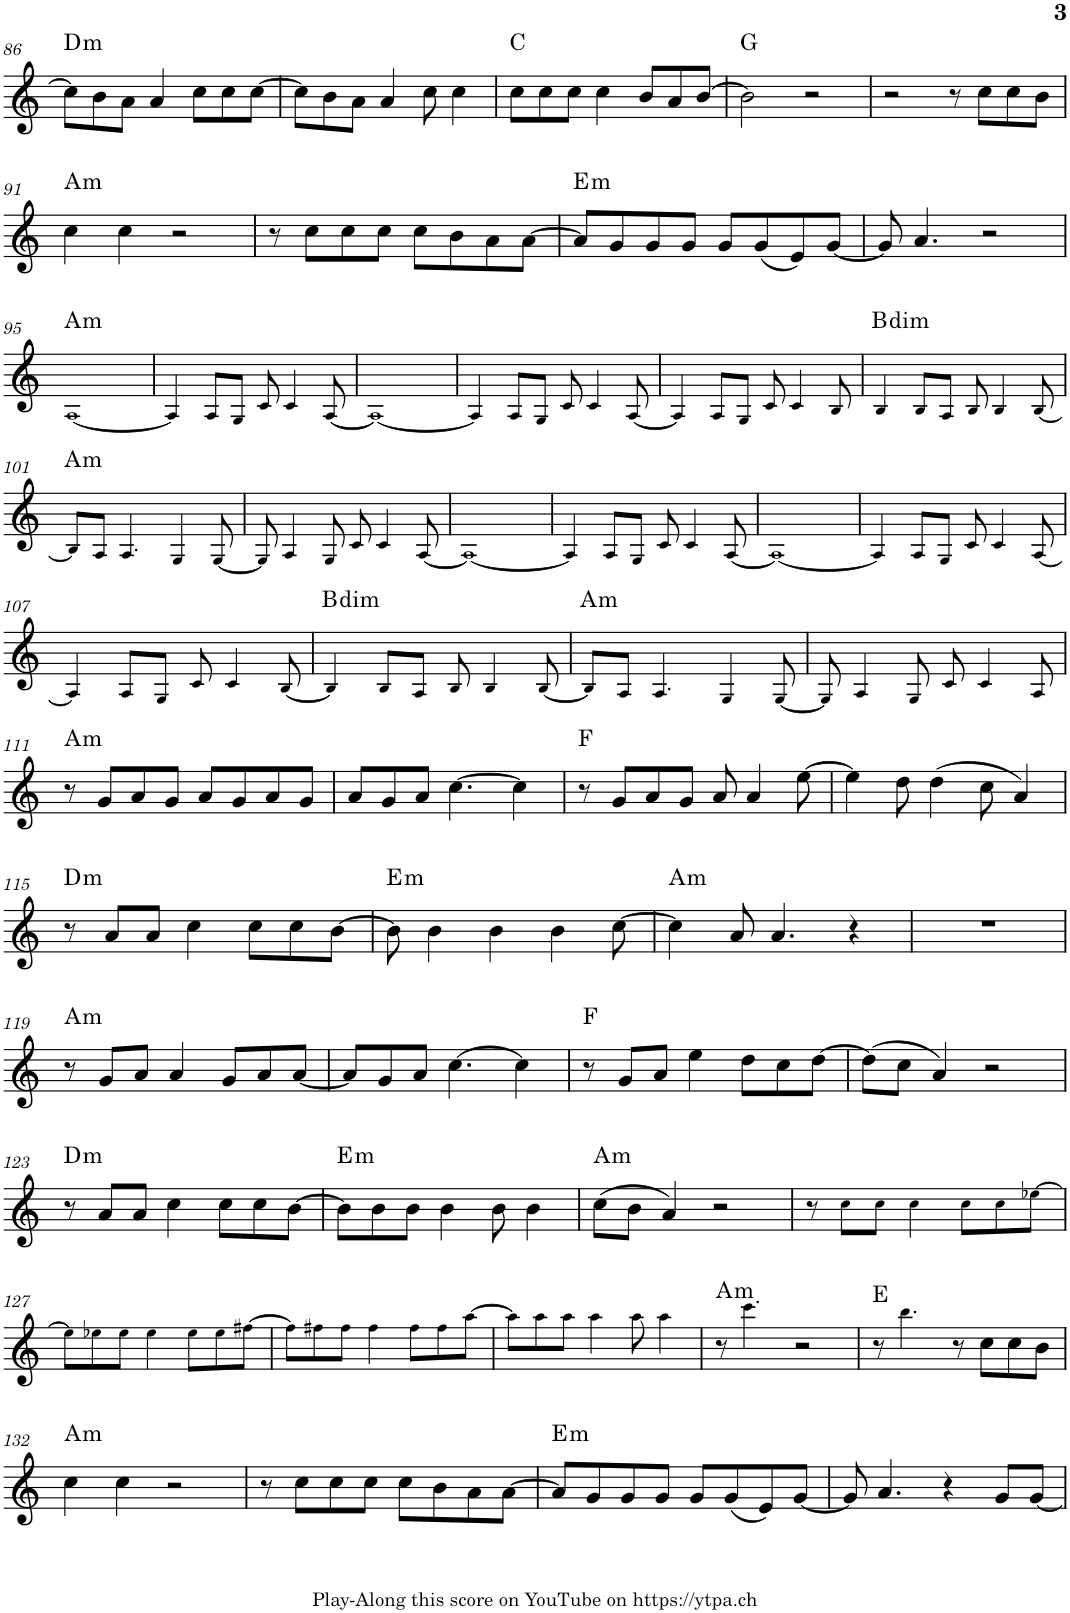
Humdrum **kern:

**kern	**harte
*part1	*part1
*staff1	*
*I"Piano	*
*I'Pno.	*
!!LO:PB:g=z
*clefG2	*
*k[]	*
*M4/4	*
=86	=86
!	!LO:H:kt=m
8cc\L]	D:min
8b\	.
8a\J	.
4a/	.
8cc\L	.
8cc\	.
[8cc\J	.
=87	=87
8cc\L]	.
8b\	.
8a\J	.
4a/	.
8cc\	.
4cc\	.
=88	=88
8cc\L	C:maj
8cc\	.
8cc\J	.
4cc\	.
8b/L	.
8a/	.
[8b/J	.
=89	=89
2b\]	G:maj
2r	.
=90	=90
2r	.
8r	.
8cc\L	.
8cc\	.
8b\J	.
!!LO:LB:g=z
=91	=91
!	!LO:H:kt=m
4cc\	A:min
4cc\	.
2r	.
=92	=92
8r	.
8cc\L	.
8cc\	.
8cc\J	.
8cc\L	.
8b\	.
8a\	.
[8a\J	.
=93	=93
!	!LO:H:kt=m
8a/L]	E:min
8g/	.
8g/	.
8g/J	.
8g/L	.
(8g/	.
8e/)	.
[8g/J	.
=94	=94
8g/]	.
4.a/	.
2r	.
!!LO:LB:g=z
=95	=95
!	!LO:H:kt=m
[1A!	A:min
=96	=96
4A!/]	.
8A!/L	.
8G!/J	.
8c!/	.
4c!/	.
[8A!/	.
=97	=97
1A!_	.
=98	=98
4A!/]	.
8A!/L	.
8G!/J	.
8c!/	.
4c!/	.
[8A!/	.
=99	=99
4A!/]	.
8A!/L	.
8G!/J	.
8c!/	.
4c!/	.
8B!/	.
=100	=100
!	!LO:H:kt=dim
4B!/	B:dim
8B!/L	.
8A!/J	.
8B!/	.
4B!/	.
[8B!/	.
!!LO:LB:g=z
=101	=101
!	!LO:H:kt=m
8B!/L]	A:min
8A!/J	.
4.A!/	.
4G!/	.
[8G!/	.
=102	=102
8G!/]	.
4A!/	.
8G!/	.
8c!/	.
4c!/	.
[8A!/	.
=103	=103
1A!_	.
=104	=104
4A!/]	.
8A!/L	.
8G!/J	.
8c!/	.
4c!/	.
[8A!/	.
=105	=105
1A!_	.
=106	=106
4A!/]	.
8A!/L	.
8G!/J	.
8c!/	.
4c!/	.
[8A!/	.
!!LO:LB:g=z
=107	=107
4A!/]	.
8A!/L	.
8G!/J	.
8c!/	.
4c!/	.
[8B!/	.
=108	=108
!	!LO:H:kt=dim
4B!/]	B:dim
8B!/L	.
8A!/J	.
8B!/	.
4B!/	.
[8B!/	.
=109	=109
!	!LO:H:kt=m
8B!/L]	A:min
8A!/J	.
4.A!/	.
4G!/	.
[8G!/	.
=110	=110
8G!/]	.
4A!/	.
8G!/	.
8c!/	.
4c!/	.
8A!/	.
!!LO:LB:g=z
=111	=111
!	!LO:H:kt=m
8r	A:min
8g/L	.
8a/	.
8g/J	.
8a/L	.
8g/	.
8a/	.
8g/J	.
=112	=112
8a/L	.
8g/	.
8a/J	.
[4.cc\	.
4cc\]	.
=113	=113
8r	F:maj
8g/L	.
8a/	.
8g/J	.
8a/	.
4a/	.
[8ee\	.
=114	=114
4ee\]	.
8dd\	.
(4dd\	.
8cc\	.
4a/)	.
!!LO:LB:g=z
=115	=115
!	!LO:H:kt=m
8r	D:min
8a/L	.
8a/J	.
4cc\	.
8cc\L	.
8cc\	.
[8b\J	.
=116	=116
!	!LO:H:kt=m
8b\]	E:min
4b\	.
4b\	.
4b\	.
[8cc\	.
=117	=117
!	!LO:H:kt=m
4cc\]	A:min
8a/	.
4.a/	.
4r	.
=118	=118
1r	.
!!LO:LB:g=z
=119	=119
!	!LO:H:kt=m
8r	A:min
8g/L	.
8a/J	.
4a/	.
8g/L	.
8a/	.
[8a/J	.
=120	=120
8a/L]	.
8g/	.
8a/J	.
[4.cc\	.
4cc\]	.
=121	=121
8r	F:maj
8g/L	.
8a/J	.
4ee\	.
8dd\L	.
8cc\	.
[8dd\J	.
=122	=122
(8dd\L]	.
8cc\J	.
4a/)	.
2r	.
!!LO:LB:g=z
=123	=123
!	!LO:H:kt=m
8r	D:min
8a/L	.
8a/J	.
4cc\	.
8cc\L	.
8cc\	.
[8b\J	.
=124	=124
!	!LO:H:kt=m
8b\L]	E:min
8b\	.
8b\J	.
4b\	.
8b\	.
4b\	.
=125	=125
!	!LO:H:kt=m
(8cc\L	A:min
8b\J	.
4a/)	.
2r	.
=126	=126
8r	.
8cc!\L	.
8cc!\J	.
4cc!\	.
8cc!\L	.
8cc!\	.
[8ee-X!\J	.
!!LO:LB:g=z
=127	=127
8ee-!\L]	.
8ee-X!\	.
8ee-!\J	.
4ee-!\	.
8ee-!\L	.
8ee-!\	.
[8ff#X!\J	.
=128	=128
8ff#!\L]	.
8ff#X!\	.
8ff#!\J	.
4ff#!\	.
8ff#!\L	.
8ff#!\	.
[8aa!\J	.
=129	=129
8aa!\L]	.
8aa!\	.
8aa!\J	.
4aa!\	.
8aa!\	.
4aa!\	.
=130	=130
!	!LO:H:kt=m
8r	A:min
4.ccc!\	.
2r	.
=131	=131
8r	E:maj
4.bb!\	.
8r	.
8cc\L	.
8cc\	.
8b\J	.
!!LO:LB:g=z
=132	=132
!	!LO:H:kt=m
4cc\	A:min
4cc\	.
2r	.
=133	=133
8r	.
8cc\L	.
8cc\	.
8cc\J	.
8cc\L	.
8b\	.
8a\	.
[8a\J	.
=134	=134
!	!LO:H:kt=m
8a/L]	E:min
8g/	.
8g/	.
8g/J	.
8g/L	.
(8g/	.
8e/)	.
[8g/J	.
=135	=135
8g/]	.
4.a/	.
4r	.
8g/L	.
[8g/J	.
=	=
*-	*-
